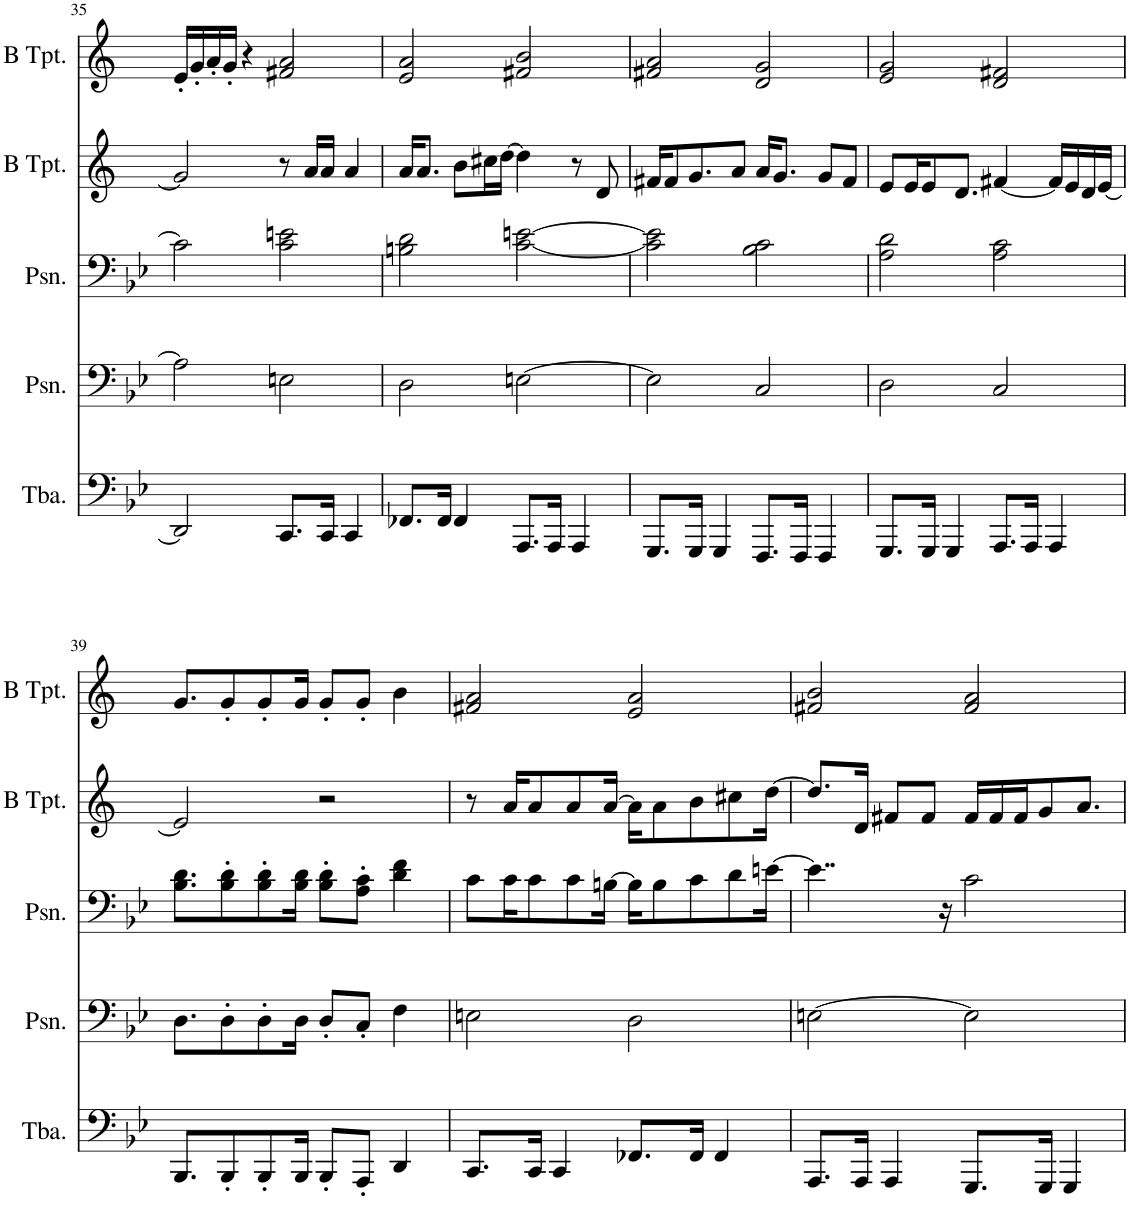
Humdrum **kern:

**kern	**kern	**kern	**kern	**kern
*part5	*part4	*part3	*part2	*part1
*staff5	*staff4	*staff3	*staff2	*staff1
*I"Tuba	*I"Posaune	*I"Posaune	*I"Trompete in B	*I"Trompete in B
*I'Tba.	*I'Psn.	*I'Psn.	*	*
!!LO:PB:g=z
*clefF4	*clefF4	*clefF4	*clefG2	*clefG2
*	*	*	*Trd1c2	*Trd1c2
*k[b-e-]	*k[b-e-]	*k[b-e-]	*k[]	*k[]
*M4/4	*M4/4	*M4/4	*M4/4	*M4/4
=35	=35	=35	=35	=35
2DD/]	2A\]	2c\]	2g/]	16e'/LL
.	.	.	.	16g'/
.	.	.	.	16a'/
.	.	.	.	16g'/JJ
.	.	.	.	4r
8.CC/L	2En\	2c\ 2en\	8r	2f#X/ 2a/
.	.	.	16a/LL	.
16CC/Jk	.	.	16a/JJ	.
4CC/	.	.	4a/	.
=36	=36	=36	=36	=36
8.FF-X/L	2D\	2Bn\ 2d\	16a/KL	2e/ 2a/
.	.	.	8.a/J	.
16FF-/Jk	.	.	.	.
4FF-/	.	.	8b\L	.
.	.	.	16cc#X\L	.
.	.	.	[16dd\JJ	.
8.AAA/L	[2En\	[2c\ [2en\	4dd\]	2f#X/ 2b/
16AAA/Jk	.	.	.	.
4AAA/	.	.	8r	.
.	.	.	8d/	.
=37	=37	=37	=37	=37
8.GGG/L	2E\]	2c\] 2e\]	16f#X/KL	2f#X/ 2a/
.	.	.	8f#/	.
16GGG/Jk	.	.	8.g/	.
4GGG/	.	.	.	.
.	.	.	8a/J	.
8.FFF/L	2C/	2B-\ 2c\	16a/KL	2d/ 2g/
.	.	.	8.g/J	.
16FFF/Jk	.	.	.	.
4FFF/	.	.	8g/L	.
.	.	.	8f#/J	.
=38	=38	=38	=38	=38
8.GGG/L	2D\	2A\ 2d\	8e/L	2e/ 2g/
.	.	.	16e/K	.
16GGG/Jk	.	.	8e/	.
4GGG/	.	.	.	.
.	.	.	8.d/J	.
8.AAA/L	2C/	2A\ 2c\	[4f#X/	2d/ 2f#X/
16AAA/Jk	.	.	.	.
4AAA/	.	.	16f#/LL]	.
.	.	.	16e/	.
.	.	.	16d/	.
.	.	.	[16e/JJ	.
!!LO:LB:g=z
=39	=39	=39	=39	=39
8.BBB-/L	8.D\L	8.B-\ 8.d\L	2e/]	8.g/L
8BBB-'/	8D'\	8B-\' 8d\'	.	8g'/
8BBB-'/	8D'\	8B-\' 8d\'	.	8g'/
16BBB-/Jk	16D\Jk	16B-\ 16d\Jk	.	16g/Jk
8BBB-'/L	8D'/L	8B-\' 8d\'L	2r	8g'/L
8AAA'/J	8C'/J	8A\' 8c\'J	.	8g'/J
4DD/	4F\	4d\ 4f\	.	4b\
=40	=40	=40	=40	=40
8.CC/L	2En\	8c\L	8r	2f#X/ 2a/
.	.	16c\K	16a/KL	.
16CC/Jk	.	8c\	8a/	.
4CC/	.	.	.	.
.	.	8c\	8a/	.
.	.	[16Bn\Jk	[16a/Jk	.
8.FF-X/L	2D\	16B\KL]	16a\KL]	2e/ 2a/
.	.	8B\	8a\	.
16FF-/Jk	.	8c\	8b\	.
4FF-/	.	.	.	.
.	.	8d\	8cc#X\	.
.	.	[16en\Jk	[16dd\Jk	.
=41	=41	=41	=41	=41
8.AAA/L	[2En\	4..e\]	8.dd/L]	2f#X/ 2b/
16AAA/Jk	.	.	16d/Jk	.
4AAA/	.	.	8f#X/L	.
.	.	.	8f#/J	.
.	.	16r	.	.
8.GGG/L	2E\]	2c\	16f#/LL	2f#/ 2a/
.	.	.	16f#/	.
.	.	.	16f#/J	.
16GGG/Jk	.	.	8g/	.
4GGG/	.	.	.	.
.	.	.	8.a/J	.
=	=	=	=	=
*-	*-	*-	*-	*-
